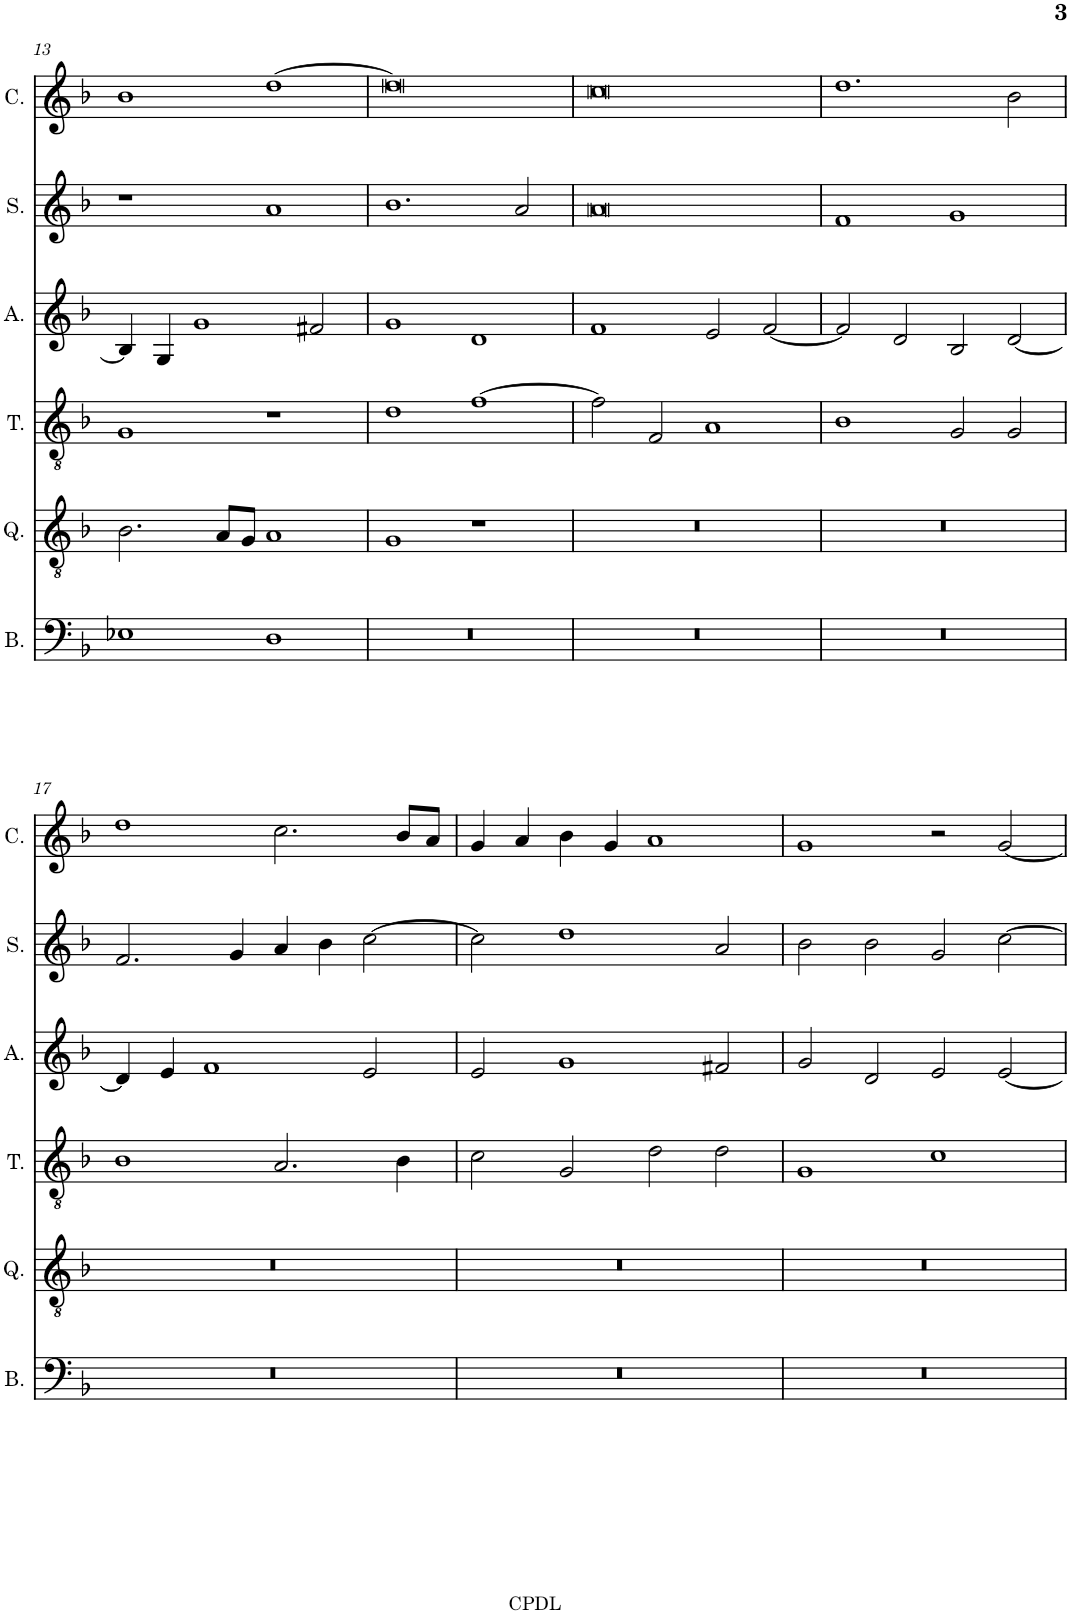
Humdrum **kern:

**kern	**kern	**kern	**kern	**kern	**kern
*part6	*part5	*part4	*part3	*part2	*part1
*staff6	*staff5	*staff4	*staff3	*staff2	*staff1
*I"Bassus	*I"Quintus	*I"Tenor	*I"Altus	*I"Sextus	*I"Cantus
*I'B.	*I'Q.	*I'T.	*I'A.	*I'S.	*I'C.
!!LO:PB:g=z
*clefF4	*clefGv2	*clefGv2	*clefG2	*clefG2	*clefG2
*k[b-]	*k[b-]	*k[b-]	*k[b-]	*k[b-]	*k[b-]
*F:	*F:	*F:	*F:	*F:	*F:
*M4/2	*M4/2	*M4/2	*M4/2	*M4/2	*M4/2
=13	=13	=13	=13	=13	=13
1E-X	2.B-\	1G	4B-/]	1r	1b-
.	.	.	4G/	.	.
.	.	.	1g	.	.
.	8A/L	.	.	.	.
.	8G/J	.	.	.	.
1D	1A	1r	.	1a	[1dd
.	.	.	2f#X/	.	.
=14	=14	=14	=14	=14	=14
0r	1G	1d	1g	1.b-	0dd]
.	1r	[1f	1d	.	.
.	.	.	.	2a/	.
=15	=15	=15	=15	=15	=15
0r	0r	2f\]	1f	0a	0cc
.	.	2F/	.	.	.
.	.	1A	2e/	.	.
.	.	.	[2f/	.	.
=16	=16	=16	=16	=16	=16
0r	0r	1B-	2f/]	1f	1.dd
.	.	.	2d/	.	.
.	.	2G/	2B-/	1g	.
.	.	2G/	[2d/	.	2b-\
!!LO:LB:g=z
=17	=17	=17	=17	=17	=17
0r	0r	1B-	4d/]	2.f/	1dd
.	.	.	4e/	.	.
.	.	.	1f	.	.
.	.	.	.	4g/	.
.	.	2.A/	.	4a/	2.cc\
.	.	.	.	4b-\	.
.	.	.	2e/	[2cc\	.
.	.	4B-\	.	.	8b-/L
.	.	.	.	.	8a/J
=18	=18	=18	=18	=18	=18
0r	0r	2c\	2e/	2cc\]	4g/
.	.	.	.	.	4a/
.	.	2G/	1g	1dd	4b-\
.	.	.	.	.	4g/
.	.	2d\	.	.	1a
.	.	2d\	2f#X/	2a/	.
=19	=19	=19	=19	=19	=19
0r	0r	1G	2g/	2b-\	1g
.	.	.	2d/	2b-\	.
.	.	1c	2e/	2g/	2r
.	.	.	[2e/	[2cc\	[2g/
=	=	=	=	=	=
*-	*-	*-	*-	*-	*-
